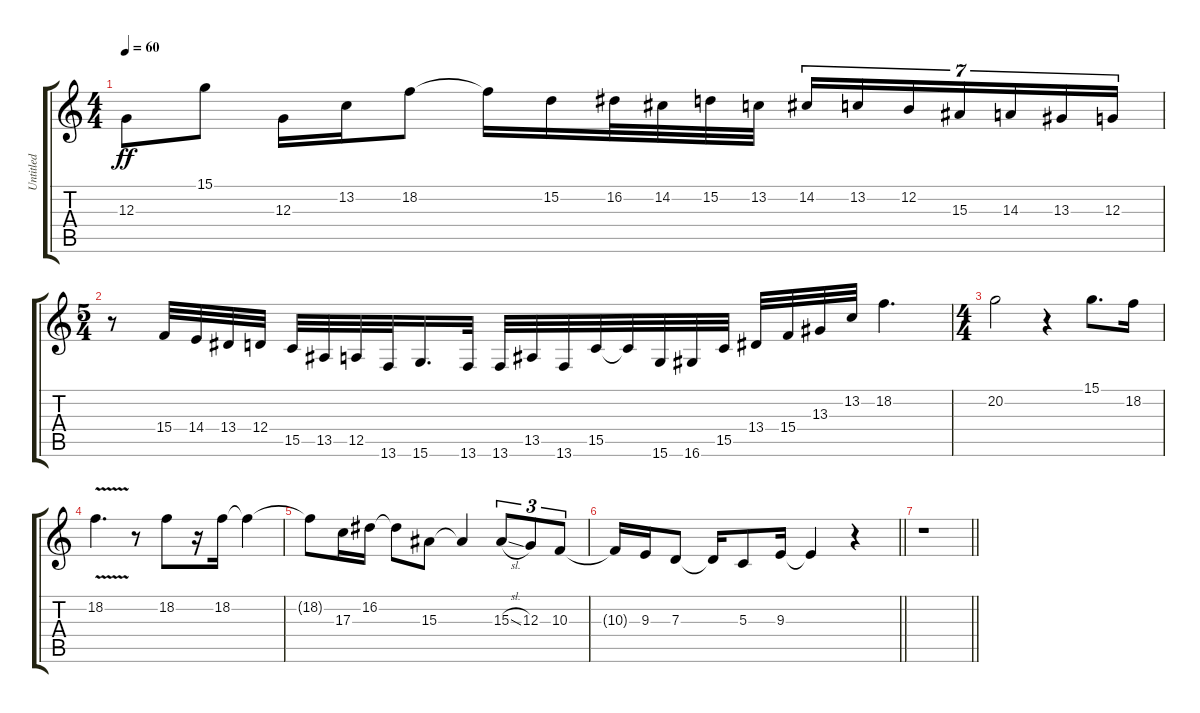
\track ("Untitled" "Untitled") {instrument lead8bassandlead}
\staff {score tabs}
\tuning (E4 B3 G3 D3 A2 E2) {hide}
\ts (4 4)
\tempo 60
\clef g2
\ks c
12.3.8{dy ff} 15.1.8 12.3.16 13.2.16 18.2.8 18.2{t}.16 15.2.16 16.2.32 14.2.32 15.2.32 13.2.32 14.2.16{tu (7 4)} 13.2.16{tu (7 4)} 12.2.16{tu (7 4)} 15.3.16{tu (7 4)} 14.3.16{tu (7 4)} 13.3.16{tu (7 4)} 12.3.16{tu (7 4)} |
\ts (5 4)
r.8 15.4.32 14.4.32 13.4.32 12.4.32 15.5.32 13.5.32 12.5.32 13.6.32 15.6.16{d} 13.6.32 13.6.32 13.5.32 13.6.32 15.5.32 15.5{t}.32 15.6.32 16.6.32 15.5.32 13.4.32 15.4.32 13.3.32 13.2.32 18.2.4{d} |
\ts (4 4)
20.2.2 r.4 15.1.8{d} 18.2.16 |
18.2{v}.4{d} r.8 18.2.8 r.16 18.2.16 18.2{t}.4 |
18.2{t}.8 17.3.16 16.2.16 16.2{t}.8 15.3.8 15.3{t}.4 15.3{sl}.8{tu (3 2)} 12.3.8{tu (3 2)} 10.3.8{tu (3 2)} |
\barLineRight lightlight
10.3{t}.16 9.3.16 7.3.8 7.3{t}.16 5.3.8 9.3.16 9.3{t}.4 r.4 |
\barLineRight lightlight
r.1
